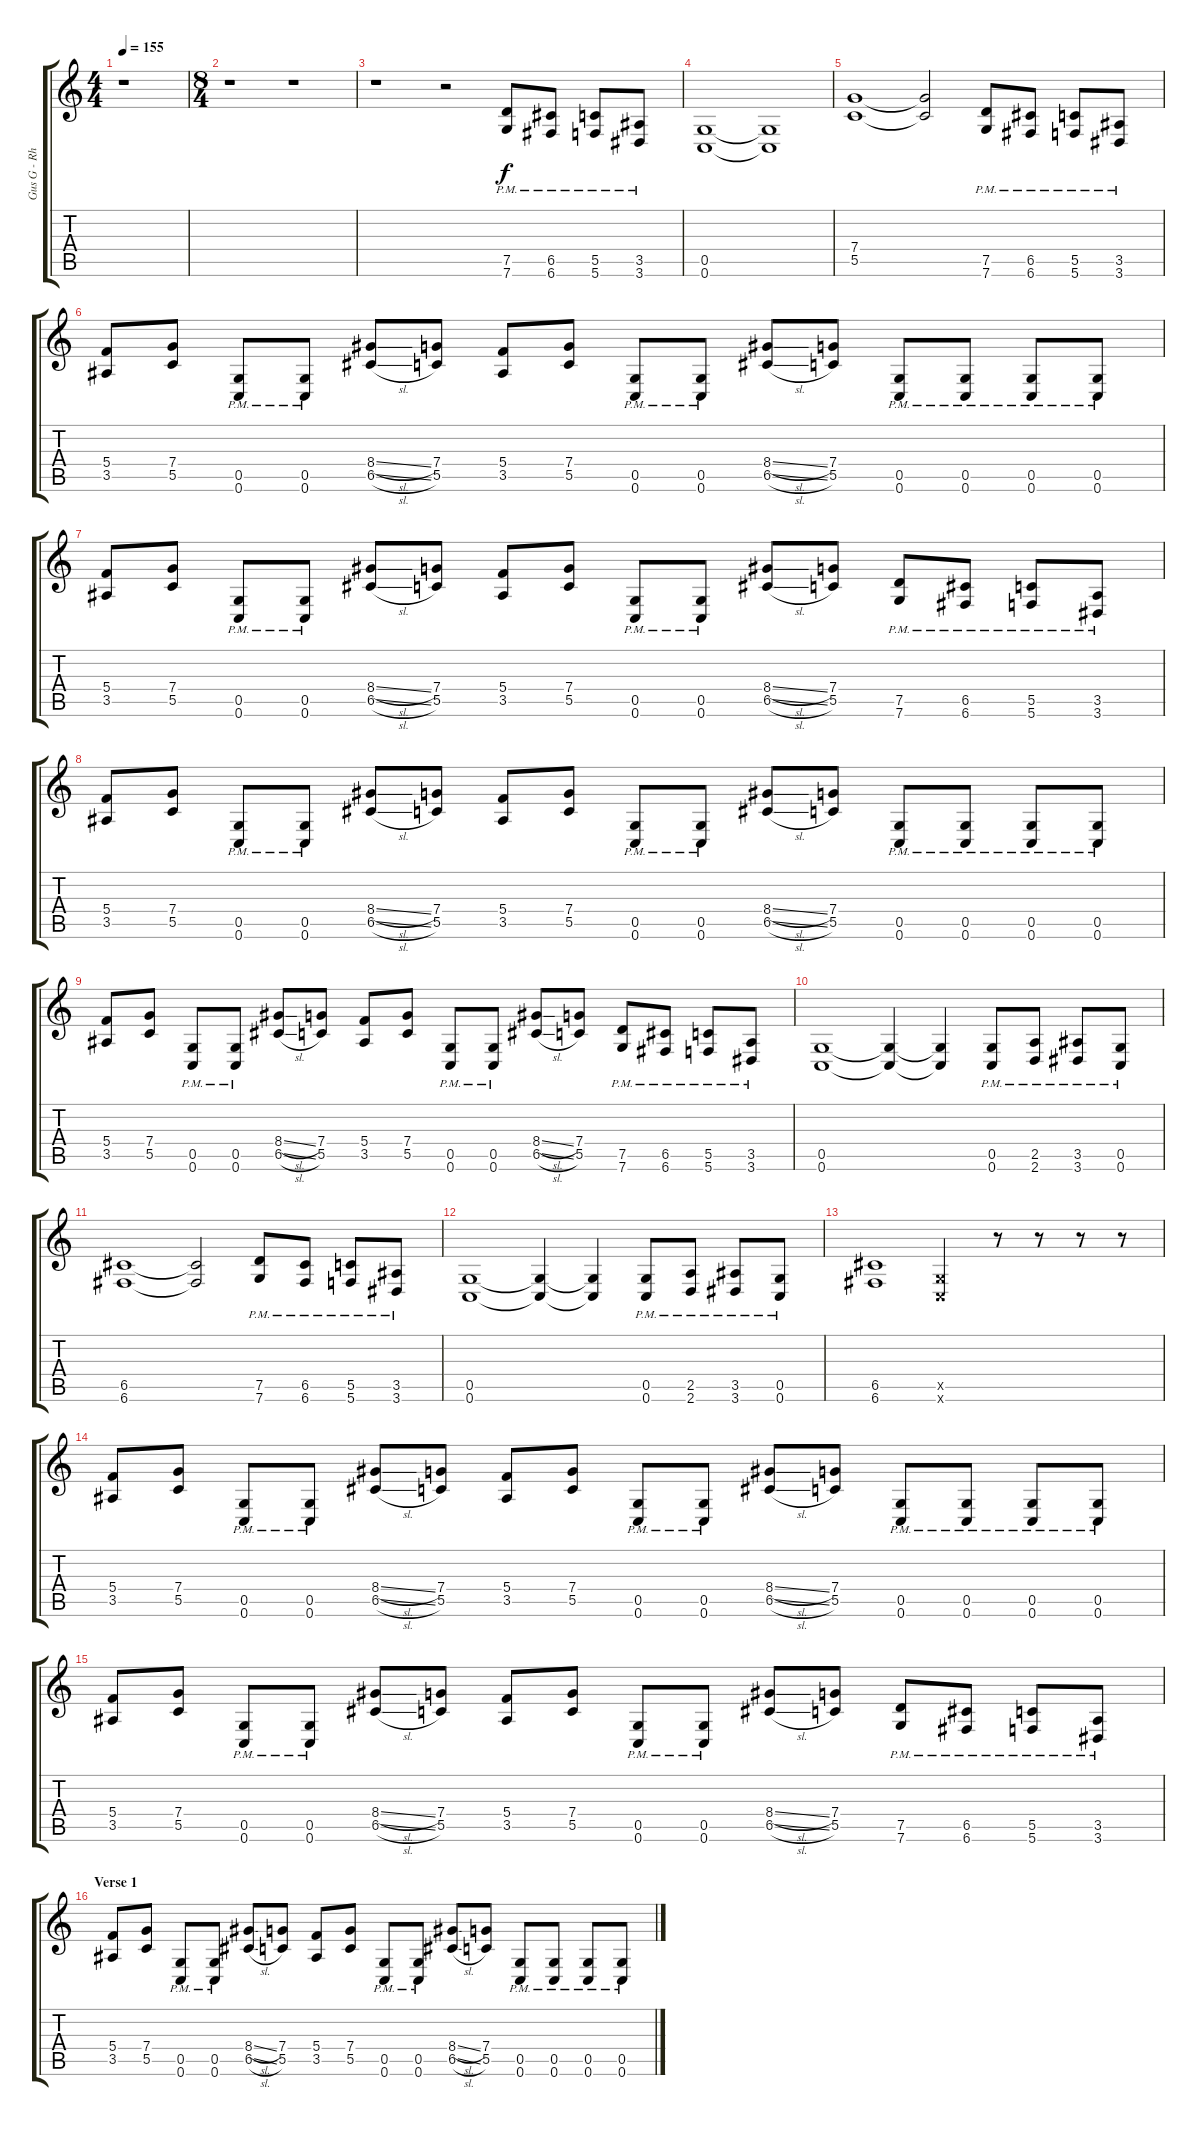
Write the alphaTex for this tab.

\track ("Gus G - Rhytm" "Gus G - Rh") {instrument distortionguitar}
\staff {score tabs}
\tuning (D4 A3 F3 C3 G2 C2) {hide}
\ts (4 4)
\tempo 155
\clef g2
\ks c
r.1{dy f instrument distortionguitar} |
\ts (8 4)
r.1 r.1 |
r.1 r.2 (7.5{pm} 7.6{pm}).8 (6.5{pm} 6.6{pm}).8 (5.5{pm} 5.6{pm}).8 (3.5{pm} 3.6{pm}).8 |
(0.5 0.6).1 (0.5{t} 0.6{t}).1 |
(7.4 5.5).1 (7.4{t} 5.5{t}).2 (7.5{pm} 7.6{pm}).8 (6.5{pm} 6.6{pm}).8 (5.5{pm} 5.6{pm}).8 (3.5{pm} 3.6{pm}).8 |
(5.4 3.5).8 (7.4 5.5).8 (0.5{pm} 0.6{pm}).8 (0.5{pm} 0.6{pm}).8 (8.4{sl} 6.5{sl}).8 (7.4 5.5).8 (5.4 3.5).8 (7.4 5.5).8 (0.5{pm} 0.6{pm}).8 (0.5{pm} 0.6{pm}).8 (8.4{sl} 6.5{sl}).8 (7.4 5.5).8 (0.5{pm} 0.6{pm}).8 (0.5{pm} 0.6{pm}).8 (0.5{pm} 0.6{pm}).8 (0.5{pm} 0.6{pm}).8 |
(5.4 3.5).8 (7.4 5.5).8 (0.5{pm} 0.6{pm}).8 (0.5{pm} 0.6{pm}).8 (8.4{sl} 6.5{sl}).8 (7.4 5.5).8 (5.4 3.5).8 (7.4 5.5).8 (0.5{pm} 0.6{pm}).8 (0.5{pm} 0.6{pm}).8 (8.4{sl} 6.5{sl}).8 (7.4 5.5).8 (7.5{pm} 7.6{pm}).8 (6.5{pm} 6.6{pm}).8 (5.5{pm} 5.6{pm}).8 (3.5{pm} 3.6{pm}).8 |
(5.4 3.5).8 (7.4 5.5).8 (0.5{pm} 0.6{pm}).8 (0.5{pm} 0.6{pm}).8 (8.4{sl} 6.5{sl}).8 (7.4 5.5).8 (5.4 3.5).8 (7.4 5.5).8 (0.5{pm} 0.6{pm}).8 (0.5{pm} 0.6{pm}).8 (8.4{sl} 6.5{sl}).8 (7.4 5.5).8 (0.5{pm} 0.6{pm}).8 (0.5{pm} 0.6{pm}).8 (0.5{pm} 0.6{pm}).8 (0.5{pm} 0.6{pm}).8 |
(5.4 3.5).8 (7.4 5.5).8 (0.5{pm} 0.6{pm}).8 (0.5{pm} 0.6{pm}).8 (8.4{sl} 6.5{sl}).8 (7.4 5.5).8 (5.4 3.5).8 (7.4 5.5).8 (0.5{pm} 0.6{pm}).8 (0.5{pm} 0.6{pm}).8 (8.4{sl} 6.5{sl}).8 (7.4 5.5).8 (7.5{pm} 7.6{pm}).8 (6.5{pm} 6.6{pm}).8 (5.5{pm} 5.6{pm}).8 (3.5{pm} 3.6{pm}).8 |
(0.5 0.6).1 (0.5{t} 0.6{t}).4 (0.5{t} 0.6{t}).4 (0.5{pm} 0.6{pm}).8 (2.5{pm} 2.6{pm}).8 (3.5{pm} 3.6{pm}).8 (0.5{pm} 0.6{pm}).8 |
(6.5 6.6).1 (6.5{t} 6.6{t}).2 (7.5{pm} 7.6{pm}).8 (6.5{pm} 6.6{pm}).8 (5.5{pm} 5.6{pm}).8 (3.5{pm} 3.6{pm}).8 |
(0.5 0.6).1 (0.5{t} 0.6{t}).4 (0.5{t} 0.6{t}).4 (0.5{pm} 0.6{pm}).8 (2.5{pm} 2.6{pm}).8 (3.5{pm} 3.6{pm}).8 (0.5{pm} 0.6{pm}).8 |
(6.5 6.6).1 (0.5{x} 0.6{x}).2 r.8 r.8 r.8 r.8 |
(5.4 3.5).8 (7.4 5.5).8 (0.5{pm} 0.6{pm}).8 (0.5{pm} 0.6{pm}).8 (8.4{sl} 6.5{sl}).8 (7.4 5.5).8 (5.4 3.5).8 (7.4 5.5).8 (0.5{pm} 0.6{pm}).8 (0.5{pm} 0.6{pm}).8 (8.4{sl} 6.5{sl}).8 (7.4 5.5).8 (0.5{pm} 0.6{pm}).8 (0.5{pm} 0.6{pm}).8 (0.5{pm} 0.6{pm}).8 (0.5{pm} 0.6{pm}).8 |
(5.4 3.5).8 (7.4 5.5).8 (0.5{pm} 0.6{pm}).8 (0.5{pm} 0.6{pm}).8 (8.4{sl} 6.5{sl}).8 (7.4 5.5).8 (5.4 3.5).8 (7.4 5.5).8 (0.5{pm} 0.6{pm}).8 (0.5{pm} 0.6{pm}).8 (8.4{sl} 6.5{sl}).8 (7.4 5.5).8 (7.5{pm} 7.6{pm}).8 (6.5{pm} 6.6{pm}).8 (5.5{pm} 5.6{pm}).8 (3.5{pm} 3.6{pm}).8 |
\section ("" "Verse 1")
(5.4 3.5).8 (7.4 5.5).8 (0.5{pm} 0.6{pm}).8 (0.5{pm} 0.6{pm}).8 (8.4{sl} 6.5{sl}).8 (7.4 5.5).8 (5.4 3.5).8 (7.4 5.5).8 (0.5{pm} 0.6{pm}).8 (0.5{pm} 0.6{pm}).8 (8.4{sl} 6.5{sl}).8 (7.4 5.5).8 (0.5{pm} 0.6{pm}).8 (0.5{pm} 0.6{pm}).8 (0.5{pm} 0.6{pm}).8 (0.5{pm} 0.6{pm}).8
